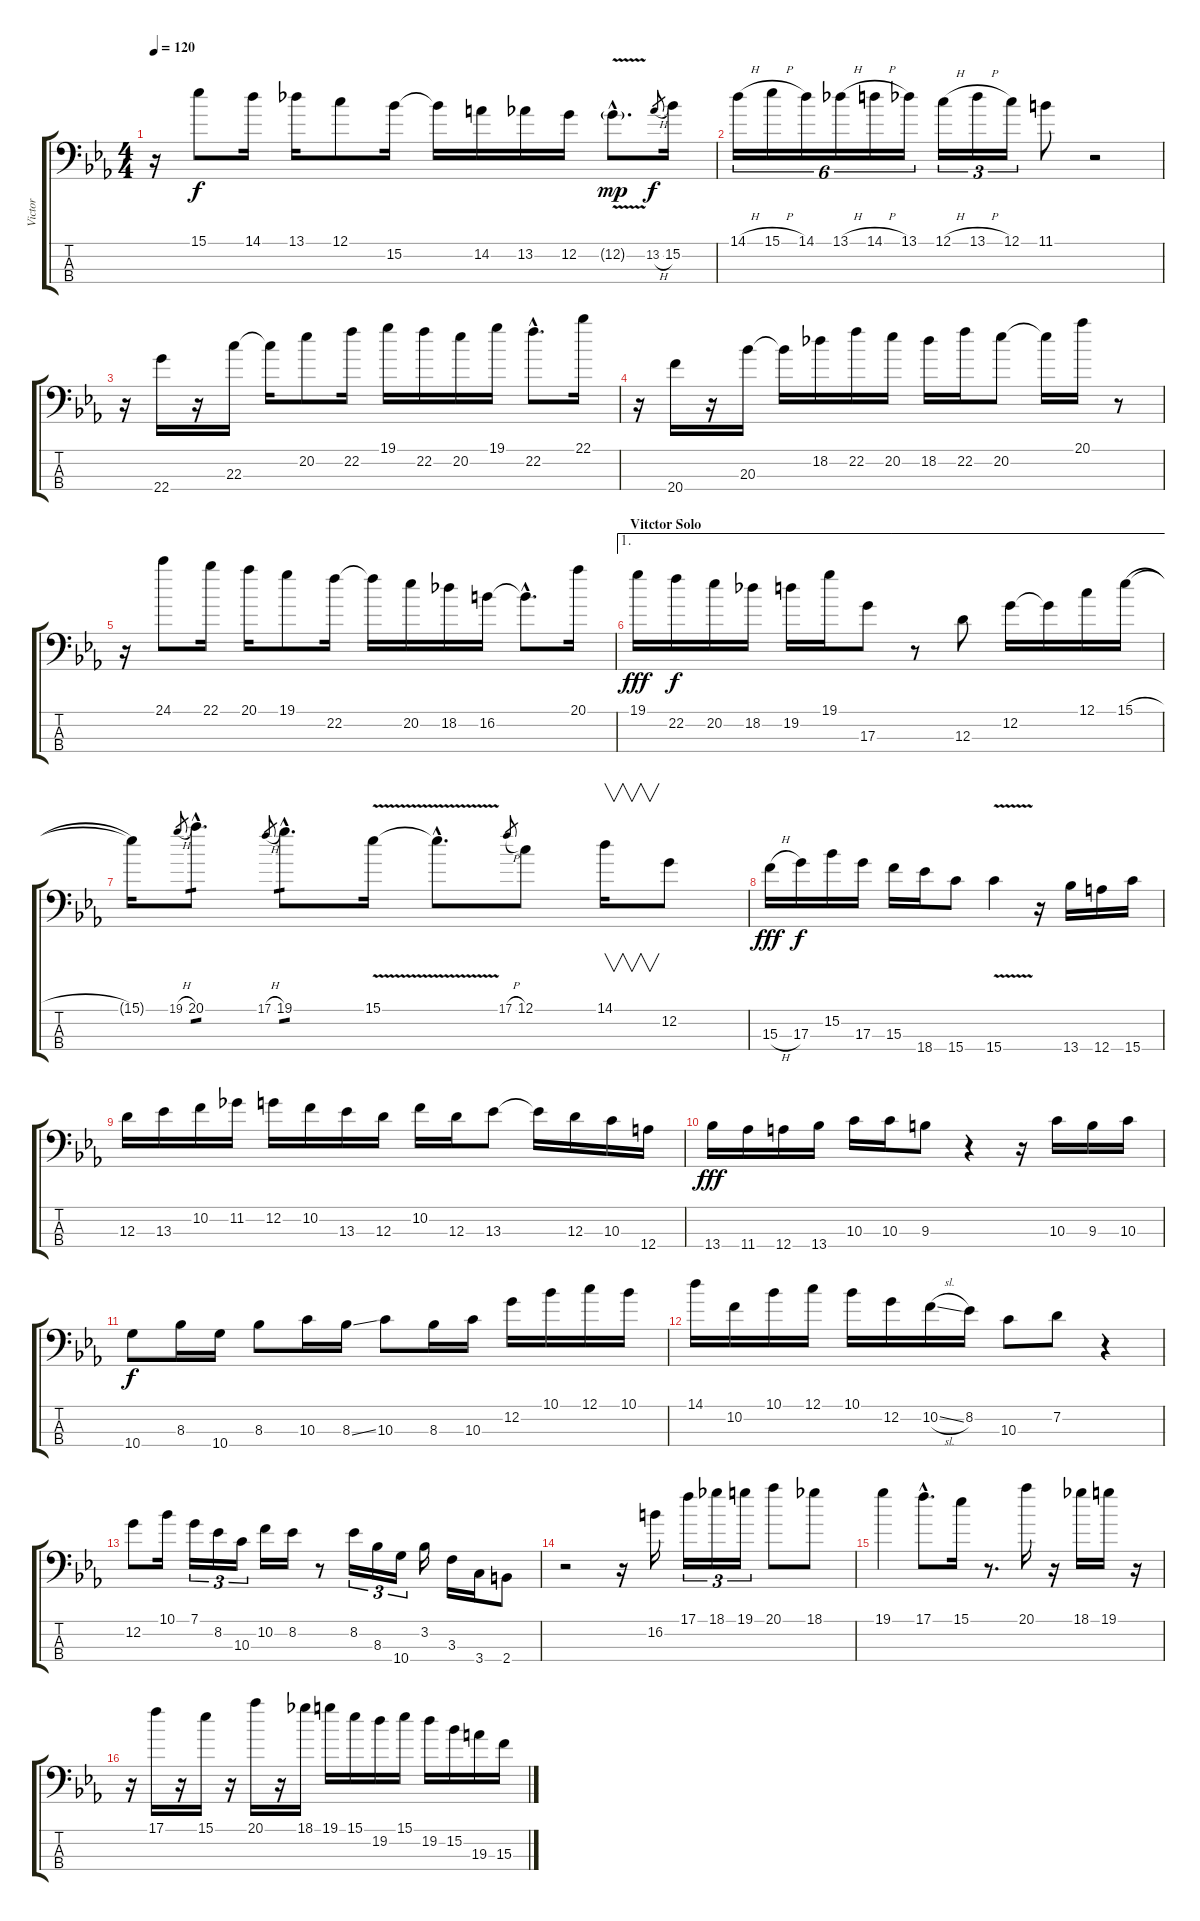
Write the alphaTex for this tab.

\track ("Victor" "Victor") {instrument electricbassfinger}
\staff {score tabs}
\tuning (C3 G2 D2 A1) {hide}
\ts (4 4)
\tempo 120
\clef f4
\ks eb
r.16{dy f} 15.1.8 14.1.16 13.1.16 12.1.8 15.2.16 15.2{t}.16 14.2.16 13.2.16 12.2.16 12.2{v g hac}.8{d dy mp} 13.2{h}.8{gr dy f} 15.2.16 |
14.1{h}.16{tu (6 4)} 15.1{h}.16{tu (6 4)} 14.1.16{tu (6 4)} 13.1{h}.16{tu (6 4)} 14.1{h}.16{tu (6 4)} 13.1.16{tu (6 4)} 12.1{h}.16{tu (3 2)} 13.1{h}.16{tu (3 2)} 12.1.16{tu (3 2)} 11.1.8 r.2 |
r.16 22.4.16 r.16 22.3.16 22.3{t}.16 20.2.8 22.2.16 19.1.16 22.2.16 20.2.16 19.1.16 22.2{hac}.8{d} 22.1.16 |
r.16 20.4.16 r.16 20.3.16 20.3{t}.16 18.2.16 22.2.16 20.2.16 18.2.16 22.2.16 20.2.8 20.2{t}.16 20.1.16 r.8 |
r.16 24.1.8 22.1.16 20.1.16 19.1.8 22.2.16 22.2{t}.16 20.2.16 18.2.16 16.2.16 16.2{hac t}.8{d} 20.1.16 |
\ae 1
\section ("" "Vitctor Solo")
19.1.16{dy fff} 22.2.16{dy f} 20.2.16 18.2.16 19.2.16 19.1.16 17.3.8 r.8 12.3.8 12.2.16 12.2{t}.16 12.1.16 15.1{h}.16 |
15.1{t}.16 19.1{h}.8{gr} 20.1{hac}.8{d tp 1} 17.1{h}.8{gr} 19.1{hac}.8{d tp 1} 15.1{v}.16 15.1{hac t}.8{d} 17.1{h}.8{gr} 12.1.8 14.1.16{v} 12.2.8 |
15.3{h}.16{dy fff} 17.3.16{dy f} 15.2.16 17.3.16 15.3.16 18.4.16 15.4.8 15.4{v}.4 r.16 13.4.16 12.4.16 15.4.16 |
12.3.16 13.3.16 10.2.16 11.2.16 12.2.16 10.2.16 13.3.16 12.3.16 10.2.16 12.3.16 13.3.8 13.3{t}.16 12.3.16 10.3.16 12.4.16 |
13.4.16{dy fff} 11.4.16 12.4.16 13.4.16 10.3.16 10.3.16 9.3.8 r.4 r.16 10.3.16 9.3.16 10.3.16 |
10.4.8{dy f} 8.3.16 10.4.16 8.3.8 10.3.16 8.3{ss}.16 10.3.8 8.3.16 10.3.16 12.2.16 10.1.16 12.1.16 10.1.16 |
14.1.16 10.2.16 10.1.16 12.1.16 10.1.16 12.2.16 10.2{sl}.16 8.2.16 10.3.8 7.2.8 r.4 |
12.2.8 10.1.16 7.1.16{tu (3 2)} 8.2.16{tu (3 2)} 10.3.16{tu (3 2)} 10.2.16 8.2.16 r.8 8.2.16{tu (3 2)} 8.3.16{tu (3 2)} 10.4.16{tu (3 2)} 3.2.16 3.3.16 3.4.16 2.4.8 |
r.2 r.16 16.2.16 17.1.16{tu (3 2)} 18.1.16{tu (3 2)} 19.1.16{tu (3 2)} 20.1.8 18.1.8 |
19.1.4 17.1{hac}.8{d} 15.1.16 r.8{d} 20.1.16 r.16 18.1.16 19.1.16 r.16 |
r.16 17.1.16 r.16 15.1.16 r.16 20.1.16 r.16 18.1.16 19.1.16 15.1.16 19.2.16 15.1.16 19.2.16 15.2.16 19.3.16 15.3.16
